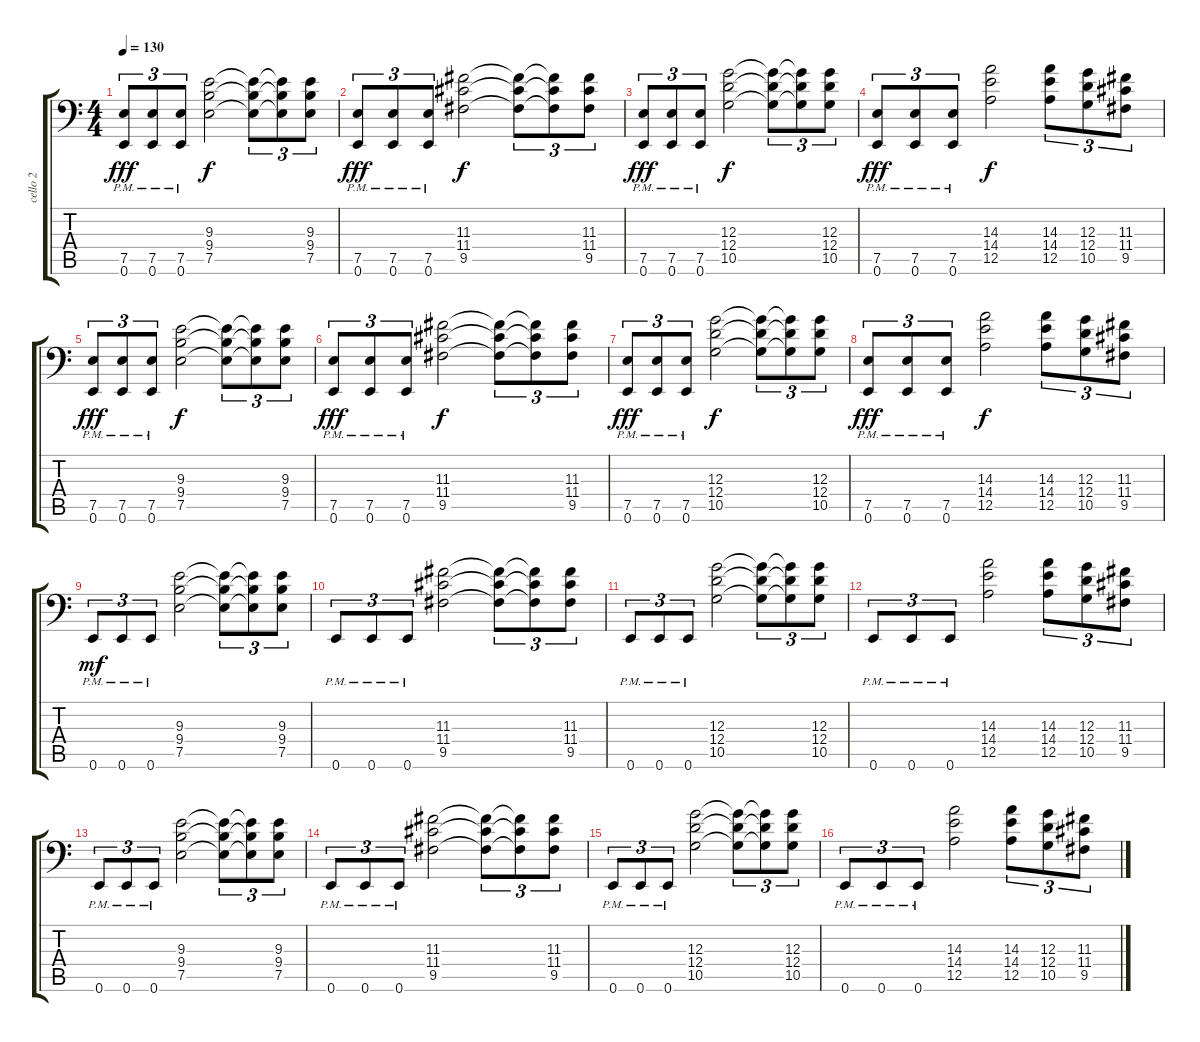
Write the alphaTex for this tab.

\track ("cello 2" "cello 2") {instrument contrabass}
\staff {score tabs}
\tuning (E3 A2 G2 D2 A1 E1) {hide}
\ts (4 4)
\tempo 130
\clef f4
\ks c
(7.5 0.6{pm}).8{tu (3 2) dy fff} (7.5 0.6{pm}).8{tu (3 2)} (7.5 0.6{pm}).8{tu (3 2)} (9.3 9.4 7.5).2{dy f} (9.3{t} 9.4{t} 7.5{t}).8{tu (3 2)} (9.3{t} 9.4{t} 7.5{t}).8{tu (3 2)} (9.3 9.4 7.5).8{tu (3 2)} |
(7.5 0.6{pm}).8{tu (3 2) dy fff} (7.5 0.6{pm}).8{tu (3 2)} (7.5 0.6{pm}).8{tu (3 2)} (11.3 11.4 9.5).2{dy f} (11.3{t} 11.4{t} 9.5{t}).8{tu (3 2)} (11.3{t} 11.4{t} 9.5{t}).8{tu (3 2)} (11.3 11.4 9.5).8{tu (3 2)} |
(7.5 0.6{pm}).8{tu (3 2) dy fff} (7.5 0.6{pm}).8{tu (3 2)} (7.5 0.6{pm}).8{tu (3 2)} (12.3 12.4 10.5).2{dy f} (12.3{t} 12.4{t} 10.5{t}).8{tu (3 2)} (12.3{t} 12.4{t} 10.5{t}).8{tu (3 2)} (12.3 12.4 10.5).8{tu (3 2)} |
(7.5 0.6{pm}).8{tu (3 2) dy fff} (7.5 0.6{pm}).8{tu (3 2)} (7.5 0.6{pm}).8{tu (3 2)} (14.3 14.4 12.5).2{dy f} (14.3 14.4 12.5).8{tu (3 2)} (12.3 12.4 10.5).8{tu (3 2)} (11.3 11.4 9.5).8{tu (3 2)} |
(7.5 0.6{pm}).8{tu (3 2) dy fff} (7.5 0.6{pm}).8{tu (3 2)} (7.5 0.6{pm}).8{tu (3 2)} (9.3 9.4 7.5).2{dy f} (9.3{t} 9.4{t} 7.5{t}).8{tu (3 2)} (9.3{t} 9.4{t} 7.5{t}).8{tu (3 2)} (9.3 9.4 7.5).8{tu (3 2)} |
(7.5 0.6{pm}).8{tu (3 2) dy fff} (7.5 0.6{pm}).8{tu (3 2)} (7.5 0.6{pm}).8{tu (3 2)} (11.3 11.4 9.5).2{dy f} (11.3{t} 11.4{t} 9.5{t}).8{tu (3 2)} (11.3{t} 11.4{t} 9.5{t}).8{tu (3 2)} (11.3 11.4 9.5).8{tu (3 2)} |
(7.5 0.6{pm}).8{tu (3 2) dy fff} (7.5 0.6{pm}).8{tu (3 2)} (7.5 0.6{pm}).8{tu (3 2)} (12.3 12.4 10.5).2{dy f} (12.3{t} 12.4{t} 10.5{t}).8{tu (3 2)} (12.3{t} 12.4{t} 10.5{t}).8{tu (3 2)} (12.3 12.4 10.5).8{tu (3 2)} |
(7.5 0.6{pm}).8{tu (3 2) dy fff} (7.5 0.6{pm}).8{tu (3 2)} (7.5 0.6{pm}).8{tu (3 2)} (14.3 14.4 12.5).2{dy f} (14.3 14.4 12.5).8{tu (3 2)} (12.3 12.4 10.5).8{tu (3 2)} (11.3 11.4 9.5).8{tu (3 2)} |
0.6{pm}.8{tu (3 2) dy mf} 0.6{pm}.8{tu (3 2)} 0.6{pm}.8{tu (3 2)} (9.3 9.4 7.5).2 (9.3{t} 9.4{t} 7.5{t}).8{tu (3 2)} (9.3{t} 9.4{t} 7.5{t}).8{tu (3 2)} (9.3 9.4 7.5).8{tu (3 2)} |
0.6{pm}.8{tu (3 2)} 0.6{pm}.8{tu (3 2)} 0.6{pm}.8{tu (3 2)} (11.3 11.4 9.5).2 (11.3{t} 11.4{t} 9.5{t}).8{tu (3 2)} (11.3{t} 11.4{t} 9.5{t}).8{tu (3 2)} (11.3 11.4 9.5).8{tu (3 2)} |
0.6{pm}.8{tu (3 2)} 0.6{pm}.8{tu (3 2)} 0.6{pm}.8{tu (3 2)} (12.3 12.4 10.5).2 (12.3{t} 12.4{t} 10.5{t}).8{tu (3 2)} (12.3{t} 12.4{t} 10.5{t}).8{tu (3 2)} (12.3 12.4 10.5).8{tu (3 2)} |
0.6{pm}.8{tu (3 2)} 0.6{pm}.8{tu (3 2)} 0.6{pm}.8{tu (3 2)} (14.3 14.4 12.5).2 (14.3 14.4 12.5).8{tu (3 2)} (12.3 12.4 10.5).8{tu (3 2)} (11.3 11.4 9.5).8{tu (3 2)} |
0.6{pm}.8{tu (3 2)} 0.6{pm}.8{tu (3 2)} 0.6{pm}.8{tu (3 2)} (9.3 9.4 7.5).2 (9.3{t} 9.4{t} 7.5{t}).8{tu (3 2)} (9.3{t} 9.4{t} 7.5{t}).8{tu (3 2)} (9.3 9.4 7.5).8{tu (3 2)} |
0.6{pm}.8{tu (3 2)} 0.6{pm}.8{tu (3 2)} 0.6{pm}.8{tu (3 2)} (11.3 11.4 9.5).2 (11.3{t} 11.4{t} 9.5{t}).8{tu (3 2)} (11.3{t} 11.4{t} 9.5{t}).8{tu (3 2)} (11.3 11.4 9.5).8{tu (3 2)} |
0.6{pm}.8{tu (3 2)} 0.6{pm}.8{tu (3 2)} 0.6{pm}.8{tu (3 2)} (12.3 12.4 10.5).2 (12.3{t} 12.4{t} 10.5{t}).8{tu (3 2)} (12.3{t} 12.4{t} 10.5{t}).8{tu (3 2)} (12.3 12.4 10.5).8{tu (3 2)} |
0.6{pm}.8{tu (3 2)} 0.6{pm}.8{tu (3 2)} 0.6{pm}.8{tu (3 2)} (14.3 14.4 12.5).2 (14.3 14.4 12.5).8{tu (3 2)} (12.3 12.4 10.5).8{tu (3 2)} (11.3 11.4 9.5).8{tu (3 2)}
